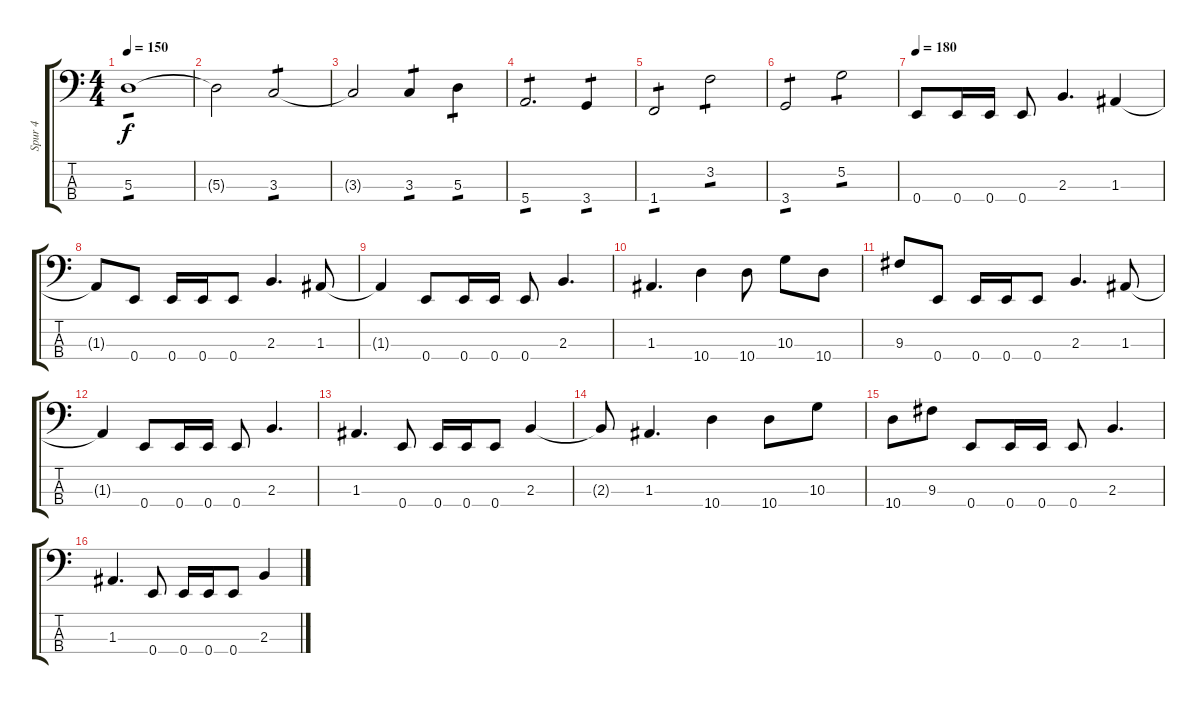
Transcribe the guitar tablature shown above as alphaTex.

\track ("Spur 4" "Spur 4") {instrument electricbassfinger}
\staff {score tabs}
\tuning (G2 D2 A1 E1) {hide}
\ts (4 4)
\tempo 150
\clef f4
\ks c
5.3.1{tp 1 dy f} |
5.3{t}.2 3.3.2{tp 1} |
3.3{t}.2 3.3.4{tp 1} 5.3.4{tp 1} |
5.4.2{d tp 1} 3.4.4{tp 1} |
1.4.2{tp 1} 3.2.2{tp 1} |
3.4.2{tp 1} 5.2.2{tp 1} |
\tempo 180
0.4.8 0.4.16 0.4.16 0.4.8 2.3.4{d} 1.3.4 |
1.3{t}.8 0.4.8 0.4.16 0.4.16 0.4.8 2.3.4{d} 1.3.8 |
1.3{t}.4 0.4.8 0.4.16 0.4.16 0.4.8 2.3.4{d} |
1.3.4{d} 10.4.4 10.4.8 10.3.8 10.4.8 |
9.3.8 0.4.8 0.4.16 0.4.16 0.4.8 2.3.4{d} 1.3.8 |
1.3{t}.4 0.4.8 0.4.16 0.4.16 0.4.8 2.3.4{d} |
1.3.4{d} 0.4.8 0.4.16 0.4.16 0.4.8 2.3.4 |
2.3{t}.8 1.3.4{d} 10.4.4 10.4.8 10.3.8 |
10.4.8 9.3.8 0.4.8 0.4.16 0.4.16 0.4.8 2.3.4{d} |
1.3.4{d} 0.4.8 0.4.16 0.4.16 0.4.8 2.3.4
